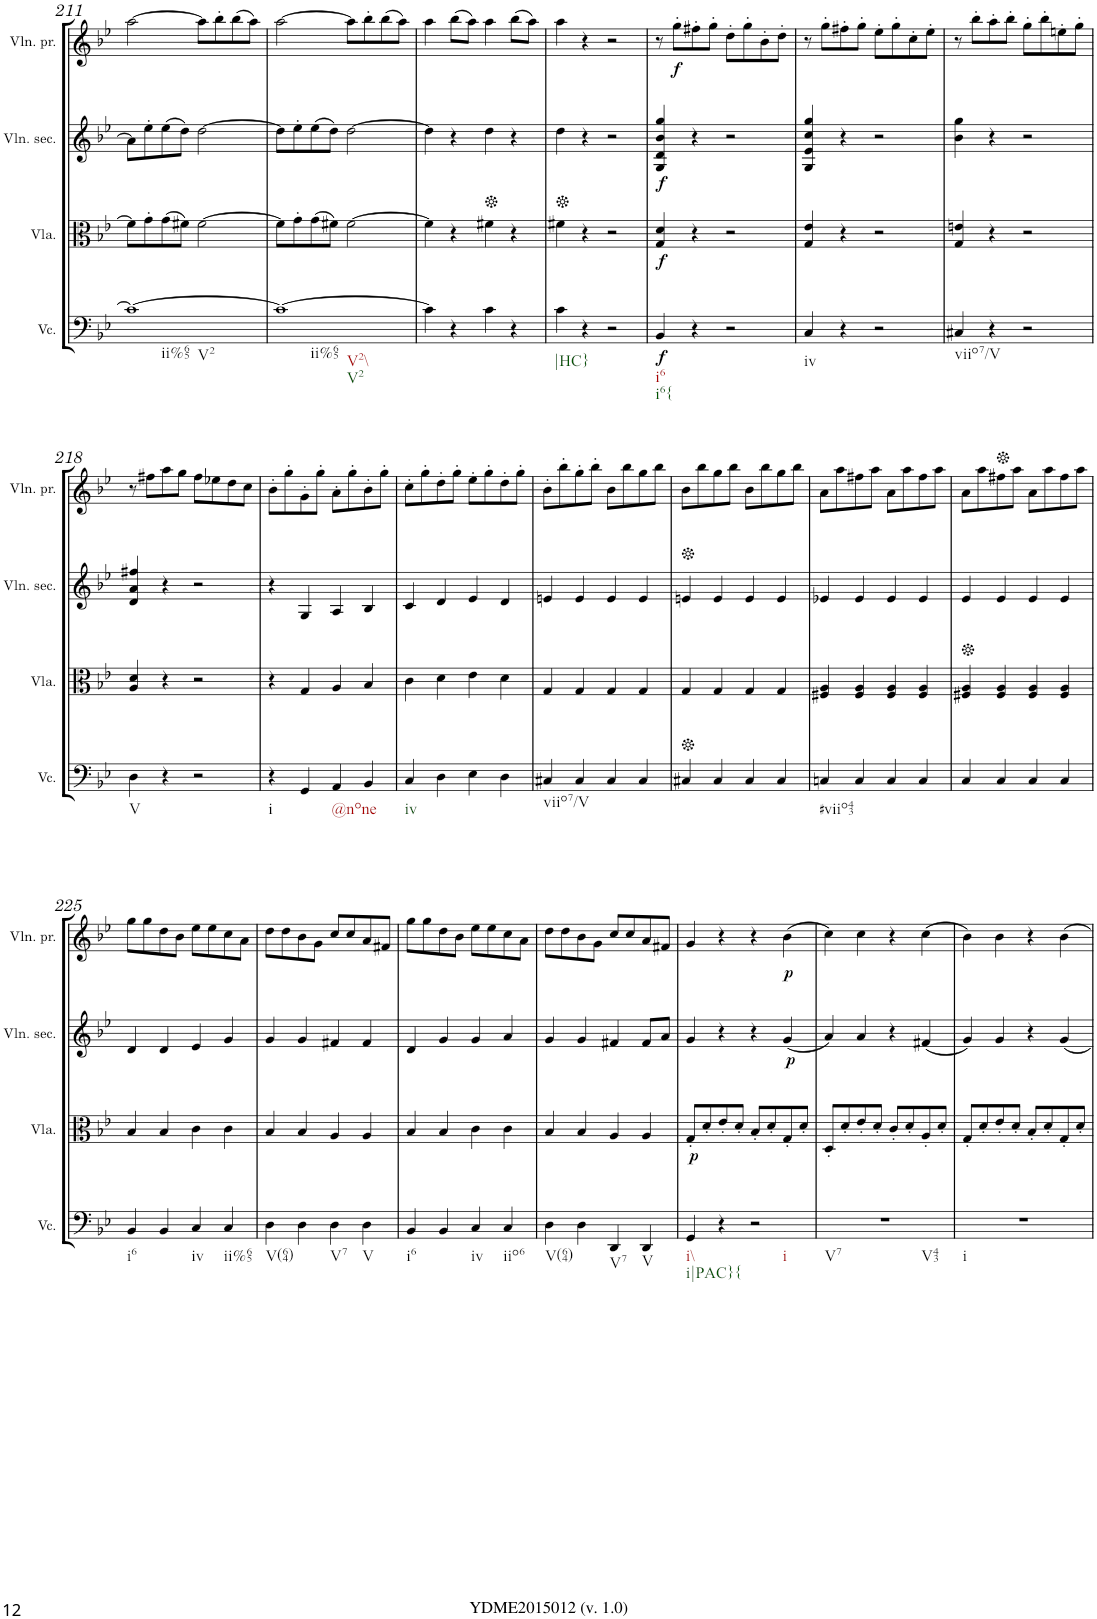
**kern	**dynam	**kern	**dynam	**kern	**dynam	**kern	**dynam
*part4	*part4	*part3	*part3	*part2	*part2	*part1	*part1
*staff4	*staff4	*staff3	*staff3	*staff2	*staff2	*staff1	*staff1
*I"Violoncelle	*	*I"Viola	*	*I"Violino secondo	*	*I"Violino primo	*
*I'Vc.	*	*I'Vla.	*	*I'Vln. sec.	*	*I'Vln. pr.	*
!!LO:PB:g=z
*clefF4	*	*clefC3	*	*clefG2	*	*clefG2	*
*k[b-e-]	*	*k[b-e-]	*	*k[b-e-]	*	*k[b-e-]	*
*M2/2	*	*M2/2	*	*M2/2	*	*M2/2	*
=211	=211	=211	=211	=211	=211	=211	=211
!LO:TX:b:t=ii%65	!	!	!	!	!	!	!
!LO:TX:b:t=V2	!	!	!	!	!	!	!
1c_	.	8f#\L]	.	8a\L]	.	[2aa\	.
.	.	8g'\	.	8ee-'\	.	.	.
.	.	(>8g\	.	(>8ee-\	.	.	.
.	.	8f#X\J)	.	8dd\J)	.	.	.
.	.	[2f#\	.	[2dd\	.	8aa\L]	.
.	.	.	.	.	.	8bb-'\	.
.	.	.	.	.	.	(>8bb-\	.
.	.	.	.	.	.	8aa\J)	.
=212	=212	=212	=212	=212	=212	=212	=212
!LO:TX:b:t=ii%65	!	!	!	!	!	!	!
!LO:TX:b:t=V2\\	!	!	!	!	!	!	!
!LO:TX:b:t=V2	!	!	!	!	!	!	!
1c_	.	8f#\L]	.	8dd\L]	.	[2aa\	.
.	.	8g'\	.	8ee-'\	.	.	.
.	.	(>8g\	.	(>8ee-\	.	.	.
.	.	8f#X\J)	.	8dd\J)	.	.	.
.	.	[2f#\	.	[2dd\	.	8aa\L]	.
.	.	.	.	.	.	8bb-'\	.
.	.	.	.	.	.	(>8bb-\	.
.	.	.	.	.	.	8aa\J)	.
=213	=213	=213	=213	=213	=213	=213	=213
4c\]	.	4f#\]	.	4dd\]	.	4aa\	.
4r	.	4r	.	4r	.	(>8bb-\L	.
.	.	.	.	.	.	8aa\J)	.
4c\	.	4f#X\	.	4dd\	.	4aa\	.
4r	.	4r	.	4r	.	(>8bb-\L	.
.	.	.	.	.	.	8aa\J)	.
=214	=214	=214	=214	=214	=214	=214	=214
!LO:TX:b:t=|HC}	!	!	!	!	!	!	!
4c\	.	4f#X\	.	4dd\	.	4aa\	.
4r	.	4r	.	4r	.	4r	.
2r	.	2r	.	2r	.	2r	.
=215	=215	=215	=215	=215	=215	=215	=215
!LO:TX:b:t=i6	!	!	!	!	!	!	!
!LO:TX:b:t=i6{	!	!	!	!	!	!	!
!	!LO:DY:b	!	!LO:DY:b	!	!LO:DY:b	!	!
4BB-/	f	4G/ 4d/	f	4G/ 4d/ 4b-/ 4gg/	f	8r	.
!	!	!	!	!	!	!	!LO:DY:b
.	.	.	.	.	.	8gg'\L	f
4r	.	4r	.	4r	.	8ff#X'\	.
.	.	.	.	.	.	8gg'\J	.
2r	.	2r	.	2r	.	8dd'\L	.
.	.	.	.	.	.	8gg'\	.
.	.	.	.	.	.	8b-'\	.
.	.	.	.	.	.	8dd'\J	.
=216	=216	=216	=216	=216	=216	=216	=216
!LO:TX:b:t=iv	!	!	!	!	!	!	!
4C/	.	4G/ 4e-/	.	4G/ 4e-/ 4cc/ 4gg/	.	8r	.
.	.	.	.	.	.	8gg'\L	.
4r	.	4r	.	4r	.	8ff#X'\	.
.	.	.	.	.	.	8gg'\J	.
2r	.	2r	.	2r	.	8ee-'\L	.
.	.	.	.	.	.	8gg'\	.
.	.	.	.	.	.	8cc'\	.
.	.	.	.	.	.	8ee-'\J	.
=217	=217	=217	=217	=217	=217	=217	=217
!LO:TX:b:t=viio7/V	!	!	!	!	!	!	!
4C#X/	.	4G/ 4en/	.	4b-\ 4gg\	.	8r	.
.	.	.	.	.	.	8bb-'\L	.
4r	.	4r	.	4r	.	8aa'\	.
.	.	.	.	.	.	8bb-'\J	.
2r	.	2r	.	2r	.	8gg'\L	.
.	.	.	.	.	.	8bb-'\	.
.	.	.	.	.	.	8een'\	.
.	.	.	.	.	.	8gg'\J	.
!!LO:LB:g=z
=218	=218	=218	=218	=218	=218	=218	=218
!LO:TX:b:t=V	!	!	!	!	!	!	!
4D\	.	4A/ 4d/	.	4d/ 4a/ 4ff#X/	.	8r	.
.	.	.	.	.	.	8ff#X\L	.
4r	.	4r	.	4r	.	8aa\	.
.	.	.	.	.	.	8gg\J	.
2r	.	2r	.	2r	.	8ff#\L	.
.	.	.	.	.	.	8ee-X\	.
.	.	.	.	.	.	8dd\	.
.	.	.	.	.	.	8cc\J	.
=219	=219	=219	=219	=219	=219	=219	=219
!LO:TX:b:t=i	!	!	!	!	!	!	!
4r	.	4r	.	4r	.	8b-'\L	.
.	.	.	.	.	.	8gg'\	.
4GG/	.	4G/	.	4G/	.	8g'\	.
.	.	.	.	.	.	8gg'\J	.
!LO:TX:b:t=@none	!	!	!	!	!	!	!
4AA/	.	4A/	.	4A/	.	8a'\L	.
.	.	.	.	.	.	8gg'\	.
4BB-/	.	4B-/	.	4B-/	.	8b-'\	.
.	.	.	.	.	.	8gg'\J	.
=220	=220	=220	=220	=220	=220	=220	=220
!LO:TX:b:t=iv	!	!	!	!	!	!	!
4C/	.	4c\	.	4c/	.	8cc'\L	.
.	.	.	.	.	.	8gg'\	.
4D\	.	4d\	.	4d/	.	8dd'\	.
.	.	.	.	.	.	8gg'\J	.
4E-\	.	4e-\	.	4e-/	.	8ee-'\L	.
.	.	.	.	.	.	8gg'\	.
4D\	.	4d\	.	4d/	.	8dd'\	.
.	.	.	.	.	.	8gg'\J	.
=221	=221	=221	=221	=221	=221	=221	=221
!LO:TX:b:t=viio7/V	!	!	!	!	!	!	!
4C#X/	.	4G/	.	4en/	.	8b-'\L	.
.	.	.	.	.	.	8bb-'\	.
4C#/	.	4G/	.	4e/	.	8gg'\	.
.	.	.	.	.	.	8bb-'\J	.
4C#/	.	4G/	.	4e/	.	8b-\L	.
.	.	.	.	.	.	8bb-\	.
4C#/	.	4G/	.	4e/	.	8gg\	.
.	.	.	.	.	.	8bb-\J	.
=222	=222	=222	=222	=222	=222	=222	=222
4C#X/	.	4G/	.	4en/	.	8b-\L	.
.	.	.	.	.	.	8bb-\	.
4C#/	.	4G/	.	4e/	.	8gg\	.
.	.	.	.	.	.	8bb-\J	.
4C#/	.	4G/	.	4e/	.	8b-\L	.
.	.	.	.	.	.	8bb-\	.
4C#/	.	4G/	.	4e/	.	8gg\	.
.	.	.	.	.	.	8bb-\J	.
=223	=223	=223	=223	=223	=223	=223	=223
!LO:TX:b:t=#viio43	!	!	!	!	!	!	!
4Cn/	.	4F#X/ 4A/	.	4e-X/	.	8a\L	.
.	.	.	.	.	.	8aa\	.
4C/	.	4F#/ 4A/	.	4e-/	.	8ff#X\	.
.	.	.	.	.	.	8aa\J	.
4C/	.	4F#/ 4A/	.	4e-/	.	8a\L	.
.	.	.	.	.	.	8aa\	.
4C/	.	4F#/ 4A/	.	4e-/	.	8ff#\	.
.	.	.	.	.	.	8aa\J	.
=224	=224	=224	=224	=224	=224	=224	=224
4C/	.	4F#X/ 4A/	.	4e-/	.	8a\L	.
.	.	.	.	.	.	8aa\	.
4C/	.	4F#/ 4A/	.	4e-/	.	8ff#X\	.
.	.	.	.	.	.	8aa\J	.
4C/	.	4F#/ 4A/	.	4e-/	.	8a\L	.
.	.	.	.	.	.	8aa\	.
4C/	.	4F#/ 4A/	.	4e-/	.	8ff#\	.
.	.	.	.	.	.	8aa\J	.
!!LO:LB:g=z
=225	=225	=225	=225	=225	=225	=225	=225
!LO:TX:b:t=i6	!	!	!	!	!	!	!
4BB-/	.	4B-/	.	4d/	.	8gg\L	.
.	.	.	.	.	.	8gg\	.
4BB-/	.	4B-/	.	4d/	.	8dd\	.
.	.	.	.	.	.	8b-\J	.
!LO:TX:b:t=iv	!	!	!	!	!	!	!
4C/	.	4c\	.	4e-/	.	8ee-\L	.
.	.	.	.	.	.	8ee-\	.
!LO:TX:b:t=ii%65	!	!	!	!	!	!	!
4C/	.	4c\	.	4g/	.	8cc\	.
.	.	.	.	.	.	8a\J	.
=226	=226	=226	=226	=226	=226	=226	=226
!LO:TX:b:t=V(64)	!	!	!	!	!	!	!
4D\	.	4B-/	.	4g/	.	8dd\L	.
.	.	.	.	.	.	8dd\	.
4D\	.	4B-/	.	4g/	.	8b-\	.
.	.	.	.	.	.	8g\J	.
!LO:TX:b:t=V7	!	!	!	!	!	!	!
4D\	.	4A/	.	4f#X/	.	8cc/L	.
.	.	.	.	.	.	8cc/	.
!LO:TX:b:t=V	!	!	!	!	!	!	!
4D\	.	4A/	.	4f#/	.	8a/	.
.	.	.	.	.	.	8f#X/J	.
=227	=227	=227	=227	=227	=227	=227	=227
!LO:TX:b:t=i6	!	!	!	!	!	!	!
4BB-/	.	4B-/	.	4d/	.	8gg\L	.
.	.	.	.	.	.	8gg\	.
4BB-/	.	4B-/	.	4g/	.	8dd\	.
.	.	.	.	.	.	8b-\J	.
!LO:TX:b:t=iv	!	!	!	!	!	!	!
4C/	.	4c\	.	4g/	.	8ee-\L	.
.	.	.	.	.	.	8ee-\	.
!LO:TX:b:t=iio6	!	!	!	!	!	!	!
4C/	.	4c\	.	4a/	.	8cc\	.
.	.	.	.	.	.	8a\J	.
=228	=228	=228	=228	=228	=228	=228	=228
!LO:TX:b:t=V(64)	!	!	!	!	!	!	!
4D\	.	4B-/	.	4g/	.	8dd\L	.
.	.	.	.	.	.	8dd\	.
4D\	.	4B-/	.	4g/	.	8b-\	.
.	.	.	.	.	.	8g\J	.
!LO:TX:b:t=V7	!	!	!	!	!	!	!
4DD/	.	4A/	.	4f#X/	.	8cc/L	.
.	.	.	.	.	.	8cc/	.
!LO:TX:b:t=V	!	!	!	!	!	!	!
4DD/	.	4A/	.	8f#/L	.	8a/	.
.	.	.	.	8a/J	.	8f#X/J	.
=229	=229	=229	=229	=229	=229	=229	=229
!LO:TX:b:t=i\\	!	!	!	!	!	!	!
!LO:TX:b:t=i|PAC}{	!	!	!	!	!	!	!
!	!	!	!LO:DY:b	!	!	!	!
4GG/	.	8G'/L	p	4g/	.	4g/	.
.	.	8d'/	.	.	.	.	.
4r	.	8e-'/	.	4r	.	4r	.
.	.	8d'/J	.	.	.	.	.
!LO:TX:b:t=i	!	!	!	!	!	!	!
2r	.	8B-'/L	.	4r	.	4r	.
.	.	8d'/	.	.	.	.	.
!	!	!	!	!	!LO:DY:b	!	!LO:DY:b
.	.	8G'/	.	(<4g/	p	(>4b-\	p
.	.	8d'/J	.	.	.	.	.
=230	=230	=230	=230	=230	=230	=230	=230
!LO:TX:b:t=V7	!	!	!	!	!	!	!
!LO:TX:b:t=V43	!	!	!	!	!	!	!
1r	.	8D'/L	.	4a/)	.	4cc\)	.
.	.	8d'/	.	.	.	.	.
.	.	8e-'/	.	4a/	.	4cc\	.
.	.	8d'/J	.	.	.	.	.
.	.	8c'/L	.	4r	.	4r	.
.	.	8d'/	.	.	.	.	.
.	.	8A'/	.	(<4f#X/	.	(>4cc\	.
.	.	8d'/J	.	.	.	.	.
=231	=231	=231	=231	=231	=231	=231	=231
!LO:TX:b:t=i	!	!	!	!	!	!	!
1r	.	8G'/L	.	4g/)	.	4b-\)	.
.	.	8d'/	.	.	.	.	.
.	.	8e-'/	.	4g/	.	4b-\	.
.	.	8d'/J	.	.	.	.	.
.	.	8B-'/L	.	4r	.	4r	.
.	.	8d'/	.	.	.	.	.
.	.	8G'/	.	4g/	.	4b-\	.
.	.	8d'/J	.	.	.	.	.
=	=	=	=	=	=	=	=
*-	*-	*-	*-	*-	*-	*-	*-
